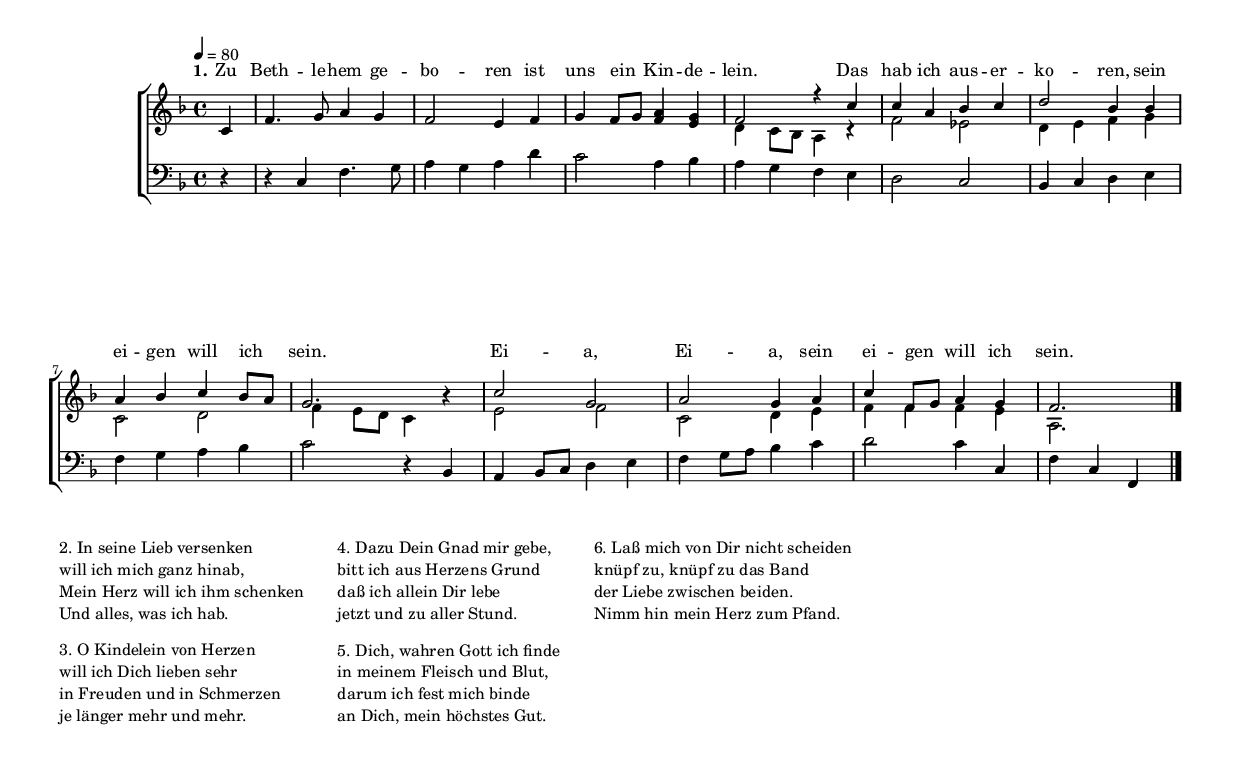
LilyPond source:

\version "2.24.3"
\include "global.ly"

\paper {
  system-system-spacing =
    #'((basic-distance . 30) 
       (minimum-distance . 20)
       (padding . 8)
       (stretchability . 60)) % defaults: 12, 8, 1, 60
}
KeyandTime = {
    \time 4/4
  %Tonart
  \key f \major
  \tempo 4 = 80
}
Melodie = \relative c'' { 
  \voiceOne
  \set Staff.midiInstrument = #"choir aahs"

  \partial 4
  c,4 f4. g8 a4 g f2 e4 f g f8 g <f a>4 <e g>4 f2 r4
  c' c a b c d2 b4 b a b c b8 a g2. b4\rest
  c2 g a g4 a c f,8 g a4 g f2.
  \bar "|."
}

Alt = \relative c'' {
  \voiceTwo
  \partial 4
  s4 s1 s s d,4 c8 b a4 r4
  f'2 es2 d4 e f g c,2 d f4 e8 d c4 s4
  e2 f c d4 e f f f e a,2.
}

Bass = \relative c {
  \partial 4
  r4 r4 c f4. g8 a4 g a d c2 a4 b a g f e d2 c 
  b4 c d e f g a b c2 r4
  b,4 a b8 c d4 e f g8 a b4 c d2 c4 c, f c f,
}

ersteStrophe = \lyricmode {
  \set stanza = "1."
  Zu Beth -- le -- hem ge -- bo -- ren ist uns ein _ Kin -- de -- lein.
  Das hab ich aus -- er -- ko -- ren, sein ei -- gen will ich _ sein.
  Ei -- a, Ei -- a, sein ei -- gen _ will ich sein.
}

zweiteStrophe = "
2. In seine Lieb versenken

will ich mich ganz hinab,

Mein Herz will ich ihm schenken

Und alles, was ich hab."

dritteStrophe = "
3. O Kindelein von Herzen

will ich Dich lieben sehr

in Freuden und in Schmerzen

je länger mehr und mehr."

vierteStrophe = "
4. Dazu Dein Gnad mir gebe,

bitt ich aus Herzens Grund

daß ich allein Dir lebe

jetzt und zu aller Stund."

fünfteStrophe = "
5. Dich, wahren Gott ich finde

in meinem Fleisch und Blut,

darum ich fest mich binde

an Dich, mein höchstes Gut."

sechsteStrophe = "
6. Laß mich von Dir nicht scheiden

knüpf zu, knüpf zu das Band

der Liebe zwischen beiden.

Nimm hin mein Herz zum Pfand."

\bookpart {
  \score {
    \new ChoirStaff
    <<
       \new Staff = "firstStaff"
      <<
        \new Voice = "Melodie" {
          \KeyandTime
          \Melodie
          
        }
        \new Lyrics \with { alignAboveContext = "firstStaff" } {
          \lyricsto "Melodie" { \ersteStrophe }
        }
        \new Voice = "Alt" {
          \Alt
        }
      >>
      \new Staff = "secondStaff"
      <<
          \clef "bass"
          \new Voice = "Bass" {
          \KeyandTime
          \Bass
        }
      >>
    >>
    \layout{}
    \midi {}
  }
  \markup {
    \vspace #2
      \column {
        \wordwrap-string \zweiteStrophe 
        \vspace #1
        \wordwrap-string \dritteStrophe 
      }
      \hspace #4
      \column {
        \wordwrap-string \vierteStrophe 
        \vspace #1
        \wordwrap-string \fünfteStrophe 
      }
      \hspace #4
      \column {
        \wordwrap-string \sechsteStrophe 

      }
  }

}  